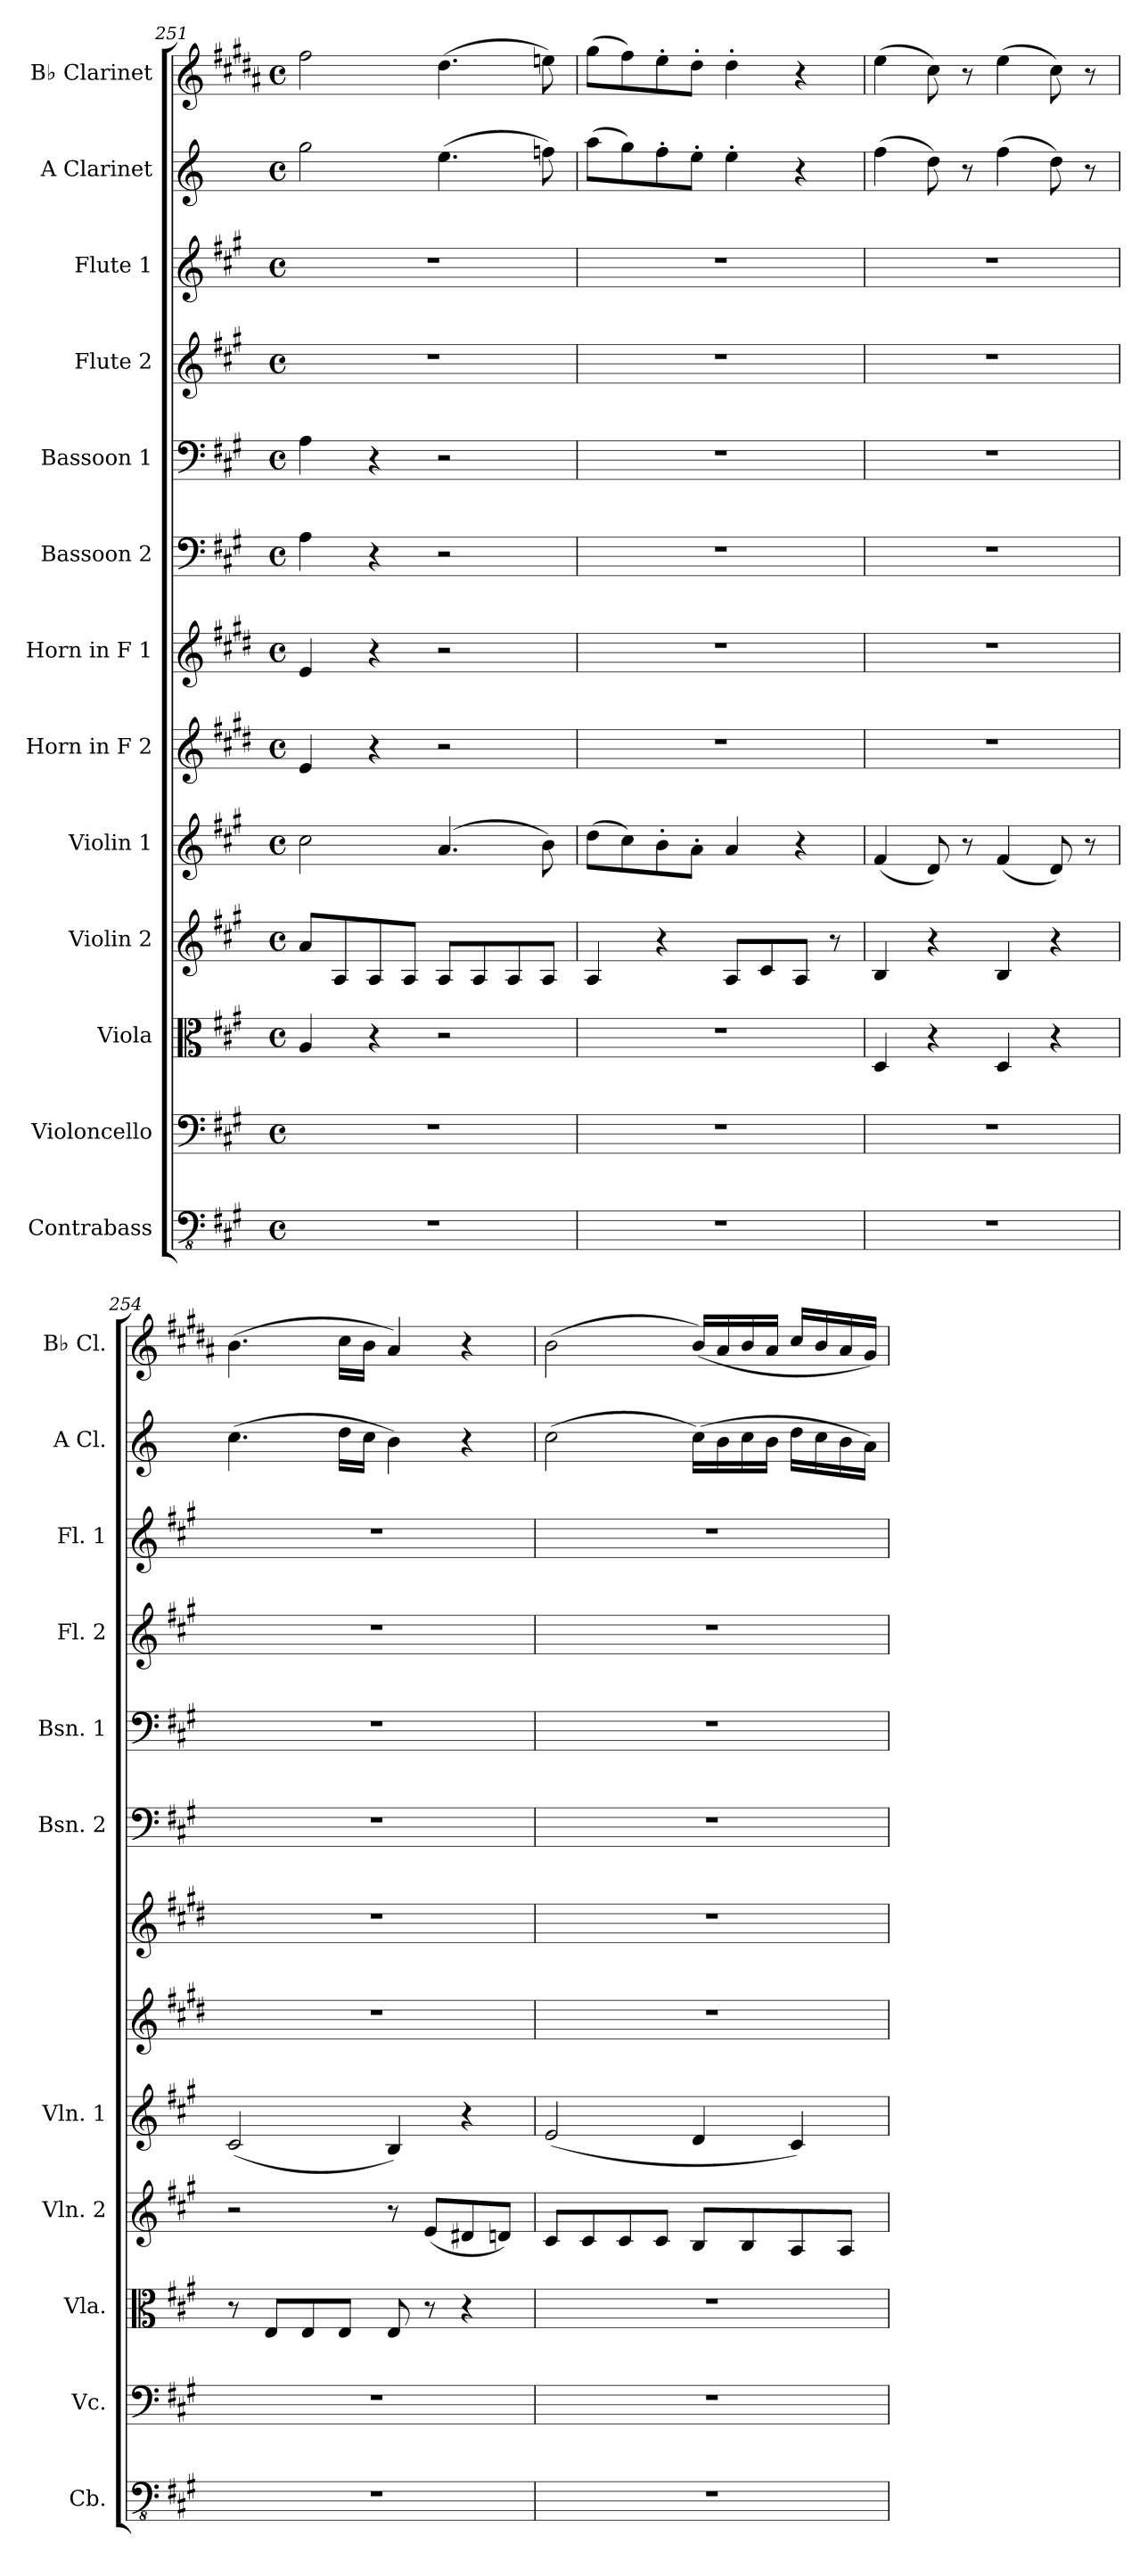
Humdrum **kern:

**kern	**kern	**kern	**kern	**kern	**kern	**kern	**kern	**kern	**kern	**kern	**kern	**kern
*part13	*part12	*part11	*part10	*part9	*part8	*part7	*part6	*part5	*part4	*part3	*part2	*part1
*staff13	*staff12	*staff11	*staff10	*staff9	*staff8	*staff7	*staff6	*staff5	*staff4	*staff3	*staff2	*staff1
*I"Contrabass	*I"Violoncello	*I"Viola	*I"Violin 2	*I"Violin 1	*I"Horn in F 2	*I"Horn in F 1	*I"Bassoon 2	*I"Bassoon 1	*I"Flute 2	*I"Flute 1	*I"A Clarinet	*I"B♭ Clarinet
*I'Cb.	*I'Vc.	*I'Vla.	*I'Vln. 2	*I'Vln. 1	*	*	*I'Bsn. 2	*I'Bsn. 1	*I'Fl. 2	*I'Fl. 1	*I'A Cl.	*I'B♭ Cl.
!!LO:PB:g=z
*clefFv4	*clefF4	*clefC3	*clefG2	*clefG2	*clefG2	*clefG2	*clefF4	*clefF4	*clefG2	*clefG2	*clefG2	*clefG2
*ITrd7c12	*	*	*	*	*ITrd4c7	*ITrd4c7	*	*	*	*	*ITrd2c3	*ITrd1c2
*k[f#c#g#]	*k[f#c#g#]	*k[f#c#g#]	*k[f#c#g#]	*k[f#c#g#]	*k[f#c#g#]	*k[f#c#g#]	*k[f#c#g#]	*k[f#c#g#]	*k[f#c#g#]	*k[f#c#g#]	*k[f#c#g#]	*k[f#c#g#]
*M4/4	*M4/4	*M4/4	*M4/4	*M4/4	*M4/4	*M4/4	*M4/4	*M4/4	*M4/4	*M4/4	*M4/4	*M4/4
*met(c)	*met(c)	*met(c)	*met(c)	*met(c)	*met(c)	*met(c)	*met(c)	*met(c)	*met(c)	*met(c)	*met(c)	*met(c)
=251	=251	=251	=251	=251	=251	=251	=251	=251	=251	=251	=251	=251
1r	1r	4A/	8a/L	2cc#\	4A/	4A/	4A\	4A\	1r	1r	2ee\	2ee\
.	.	.	8A/	.	.	.	.	.	.	.	.	.
.	.	4r	8A/	.	4r	4r	4r	4r	.	.	.	.
.	.	.	8A/J	.	.	.	.	.	.	.	.	.
.	.	2r	8A/L	(>4.a/	2r	2r	2r	2r	.	.	(>4.cc#\	(>4.cc#\
.	.	.	8A/	.	.	.	.	.	.	.	.	.
.	.	.	8A/	.	.	.	.	.	.	.	.	.
.	.	.	8A/J	8b\)	.	.	.	.	.	.	8ddn\)	8ddn\)
=252	=252	=252	=252	=252	=252	=252	=252	=252	=252	=252	=252	=252
1r	1r	1r	4A/	(>8dd\L	1r	1r	1r	1r	1r	1r	(>8ff#\L	(>8ff#\L
.	.	.	.	8cc#\)	.	.	.	.	.	.	8ee\)	8ee\)
.	.	.	4r	8b'\	.	.	.	.	.	.	8dd'\	8dd'\
.	.	.	.	8a'\J	.	.	.	.	.	.	8cc#'\J	8cc#'\J
.	.	.	8A/L	4a/	.	.	.	.	.	.	4cc#'\	4cc#'\
.	.	.	8c#/	.	.	.	.	.	.	.	.	.
.	.	.	8A/J	4r	.	.	.	.	.	.	4r	4r
.	.	.	8r	.	.	.	.	.	.	.	.	.
=253	=253	=253	=253	=253	=253	=253	=253	=253	=253	=253	=253	=253
1r	1r	4D/	4B/	(<4f#/	1r	1r	1r	1r	1r	1r	(>4dd\	(>4dd\
.	.	4r	4r	8d/)	.	.	.	.	.	.	8b\)	8b\)
.	.	.	.	8r	.	.	.	.	.	.	8r	8r
.	.	4D/	4B/	(<4f#/	.	.	.	.	.	.	(>4dd\	(>4dd\
.	.	4r	4r	8d/)	.	.	.	.	.	.	8b\)	8b\)
.	.	.	.	8r	.	.	.	.	.	.	8r	8r
=254	=254	=254	=254	=254	=254	=254	=254	=254	=254	=254	=254	=254
1r	1r	8r	2r	(<2c#/	1r	1r	1r	1r	1r	1r	(>4.a\	(>4.a\
.	.	8E/L	.	.	.	.	.	.	.	.	.	.
.	.	8E/	.	.	.	.	.	.	.	.	.	.
.	.	8E/J	.	.	.	.	.	.	.	.	16b\LL	16b\LL
.	.	.	.	.	.	.	.	.	.	.	16a\JJ	16a\JJ
.	.	8E/	8r	4B/)	.	.	.	.	.	.	4g#\)	4g#/)
.	.	8r	(<8e/L	.	.	.	.	.	.	.	.	.
.	.	4r	8d#X/	4r	.	.	.	.	.	.	4r	4r
.	.	.	8dn/J)	.	.	.	.	.	.	.	.	.
!!LO:PB:g=z
=255	=255	=255	=255	=255	=255	=255	=255	=255	=255	=255	=255	=255
1r	1r	1r	8c#/L	(<2e/	1r	1r	1r	1r	1r	1r	(>2a\	(>2a\
.	.	.	8c#/	.	.	.	.	.	.	.	.	.
.	.	.	8c#/	.	.	.	.	.	.	.	.	.
.	.	.	8c#/J	.	.	.	.	.	.	.	.	.
.	.	.	8B/L	4d/	.	.	.	.	.	.	(>16a\LL)	(<16a/LL)
.	.	.	.	.	.	.	.	.	.	.	16g#\	16g#/
.	.	.	8B/	.	.	.	.	.	.	.	16a\	16a/
.	.	.	.	.	.	.	.	.	.	.	16g#\JJ	16g#/JJ
.	.	.	8A/	4c#/)	.	.	.	.	.	.	16b\LL	16b/LL
.	.	.	.	.	.	.	.	.	.	.	16a\	16a/
.	.	.	8A/J	.	.	.	.	.	.	.	16g#\	16g#/
.	.	.	.	.	.	.	.	.	.	.	16f#\JJ)	16f#/JJ)
=	=	=	=	=	=	=	=	=	=	=	=	=
*-	*-	*-	*-	*-	*-	*-	*-	*-	*-	*-	*-	*-
